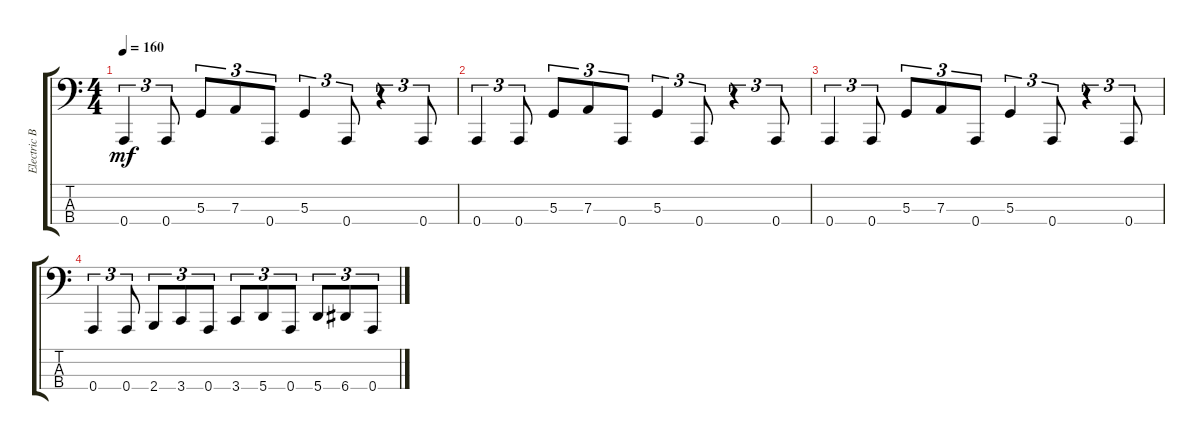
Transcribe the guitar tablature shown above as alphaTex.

\track ("Electric Bass <REITA>" "Electric B") {instrument electricbassfinger}
\staff {score tabs}
\tuning (C2 G1 D1 A0) {hide}
\ts (4 4)
\tempo 160
\clef f4
\ks c
0.4.4{tu (3 2) dy mf} 0.4.8{tu (3 2)} 5.3.8{tu (3 2)} 7.3.8{tu (3 2)} 0.4.8{tu (3 2)} 5.3.4{tu (3 2)} 0.4.8{tu (3 2)} r.4{tu (3 2)} 0.4.8{tu (3 2)} |
0.4.4{tu (3 2)} 0.4.8{tu (3 2)} 5.3.8{tu (3 2)} 7.3.8{tu (3 2)} 0.4.8{tu (3 2)} 5.3.4{tu (3 2)} 0.4.8{tu (3 2)} r.4{tu (3 2)} 0.4.8{tu (3 2)} |
0.4.4{tu (3 2)} 0.4.8{tu (3 2)} 5.3.8{tu (3 2)} 7.3.8{tu (3 2)} 0.4.8{tu (3 2)} 5.3.4{tu (3 2)} 0.4.8{tu (3 2)} r.4{tu (3 2)} 0.4.8{tu (3 2)} |
0.4.4{tu (3 2)} 0.4.8{tu (3 2)} 2.4.8{tu (3 2)} 3.4.8{tu (3 2)} 0.4.8{tu (3 2)} 3.4.8{tu (3 2)} 5.4.8{tu (3 2)} 0.4.8{tu (3 2)} 5.4.8{tu (3 2)} 6.4.8{tu (3 2)} 0.4.8{tu (3 2)}
